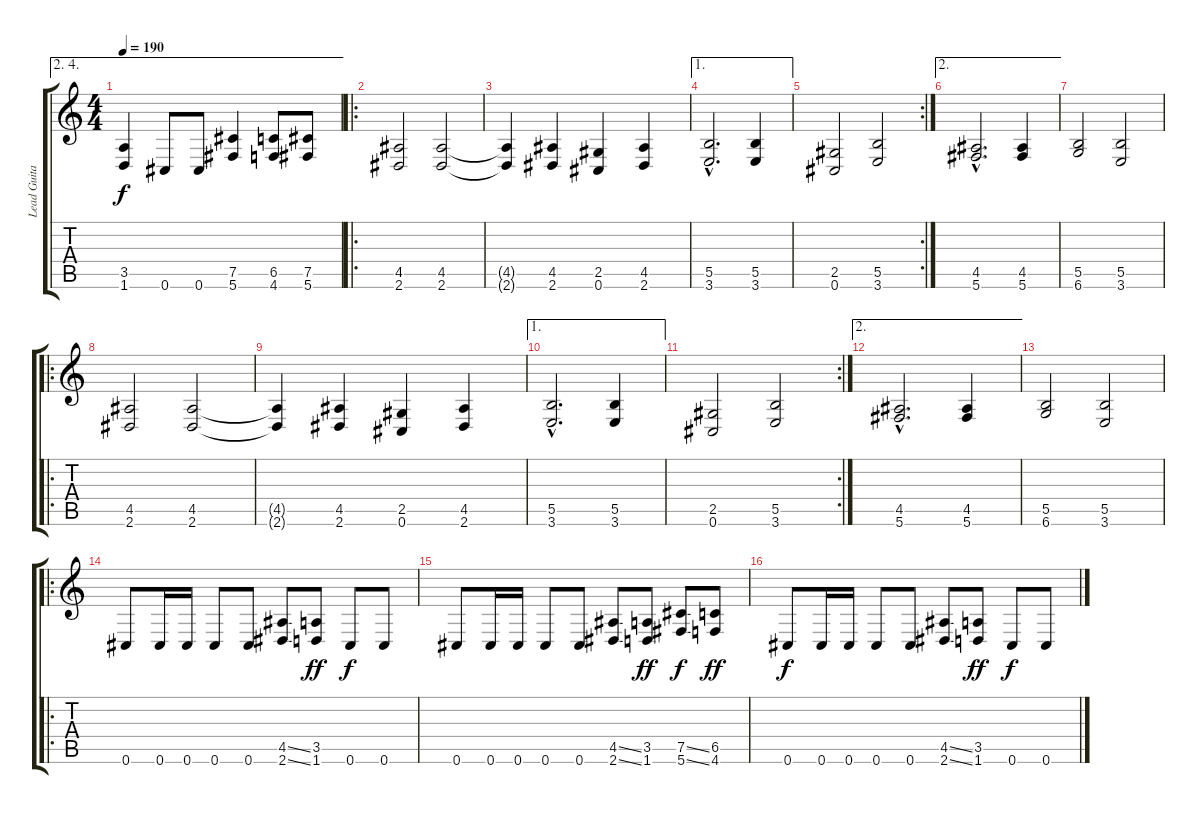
\track ("Lead Guitar" "Lead Guita") {instrument overdrivenguitar}
\staff {score tabs}
\tuning (Db4 Ab3 E3 B2 Gb2 Db2) {hide}
\ae (2 4)
\ts (4 4)
\tempo 190
\clef g2
\ks c
(3.5 1.6).4{dy f} 0.6.8 0.6.8 (7.5 5.6).4 (6.5 4.6).8 (7.5 5.6).8 |
\ro
(4.5 2.6).2 (4.5 2.6).2 |
(4.5{t} 2.6{t}).4 (4.5 2.6).4 (2.5 0.6).4 (4.5 2.6).4 |
\ae 1
(5.5{hac} 3.6{hac}).2{d} (5.5 3.6).4 |
\rc 2
(2.5 0.6).2 (5.5 3.6).2 |
\ae 2
(4.5{hac} 5.6{hac}).2{d} (4.5 5.6).4 |
(5.5 6.6).2 (5.5 3.6).2 |
\ro
(4.5 2.6).2 (4.5 2.6).2 |
(4.5{t} 2.6{t}).4 (4.5 2.6).4 (2.5 0.6).4 (4.5 2.6).4 |
\ae 1
(5.5{hac} 3.6{hac}).2{d} (5.5 3.6).4 |
\rc 2
(2.5 0.6).2 (5.5 3.6).2 |
\ae 2
(4.5{hac} 5.6{hac}).2{d} (4.5 5.6).4 |
(5.5 6.6).2 (5.5 3.6).2 |
\ro
0.6.8 0.6.16 0.6.16 0.6.8 0.6.8 (4.5{ss} 2.6{ss}).8 (3.5 1.6).8{dy ff} 0.6.8{dy f} 0.6.8 |
0.6.8 0.6.16 0.6.16 0.6.8 0.6.8 (4.5{ss} 2.6{ss}).8 (3.5 1.6).8{dy ff} (7.5{ss} 5.6{ss}).8{dy f} (6.5 4.6).8{dy ff} |
0.6.8{dy f} 0.6.16 0.6.16 0.6.8 0.6.8 (4.5{ss} 2.6{ss}).8 (3.5 1.6).8{dy ff} 0.6.8{dy f} 0.6.8
